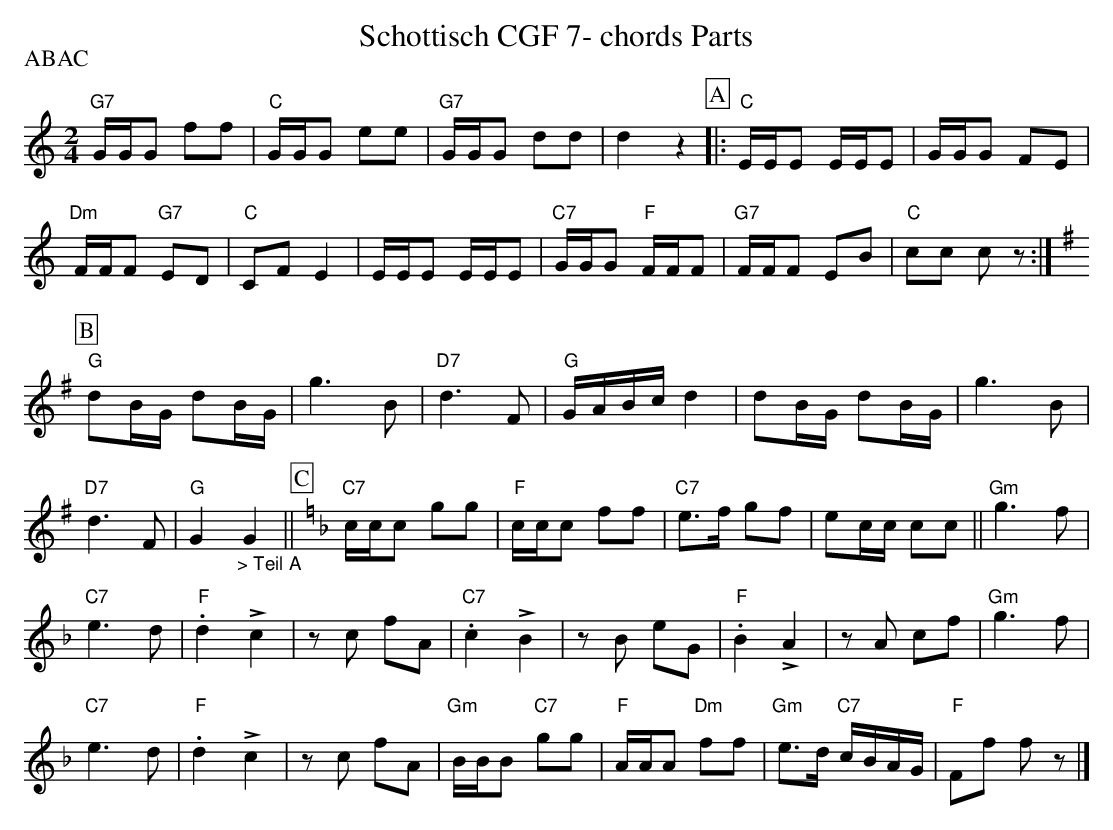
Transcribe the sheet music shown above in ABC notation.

X:1
T:Schottisch CGF 7- chords Parts
P:ABAC
M:2/4
L:1/16
K:Cmaj%%MIDI gchordon
"G7"GGG2 f2f2 | "C"GGG2 e2e2 | "G7"GGG2 d2d2 | d4z4 [P:A] |: "C"EEE2 EEE2 | GGG2 F2E2 |
"Dm"FFF2 "G7"E2D2 | "C"C2F2E4 | EEE2 EEE2 | "C7"GGG2 "F"FFF2 | "G7"FFF2 E2B2 | "C"c2c2 c2z2 :| [P:B] [K:Gmaj]
"G"d2BG d2BG | g6B2 | "D7"d6F2 | "G"GABc d4 | d2BG d2BG | g6B2 |
"D7"d6F2 | "G"G4"_> Teil A"G4 || [P:C] [K:Fmaj] "C7"ccc2 g2g2 | "F"ccc2 f2f2 | "C7"e3f g2f2 | e2cc c2c2 || "Gm"g6f2 |
"C7"e6d2 | "F".d4!>!c4 | z2c2 f2A2 | "C7".c4!>!B4 | z2B2 e2G2 | "F".B4!>!A4 | z2A2 c2f2 | "Gm"g6f2 |
"C7"e6d2 | "F".d4!>!c4 | z2c2 f2A2 | "Gm"BBB2 "C7"g2g2 | "F"AAA2 "Dm"f2f2 | "Gm"e3d "C7"cBAG | "F"F2f2 f2z2 |]
